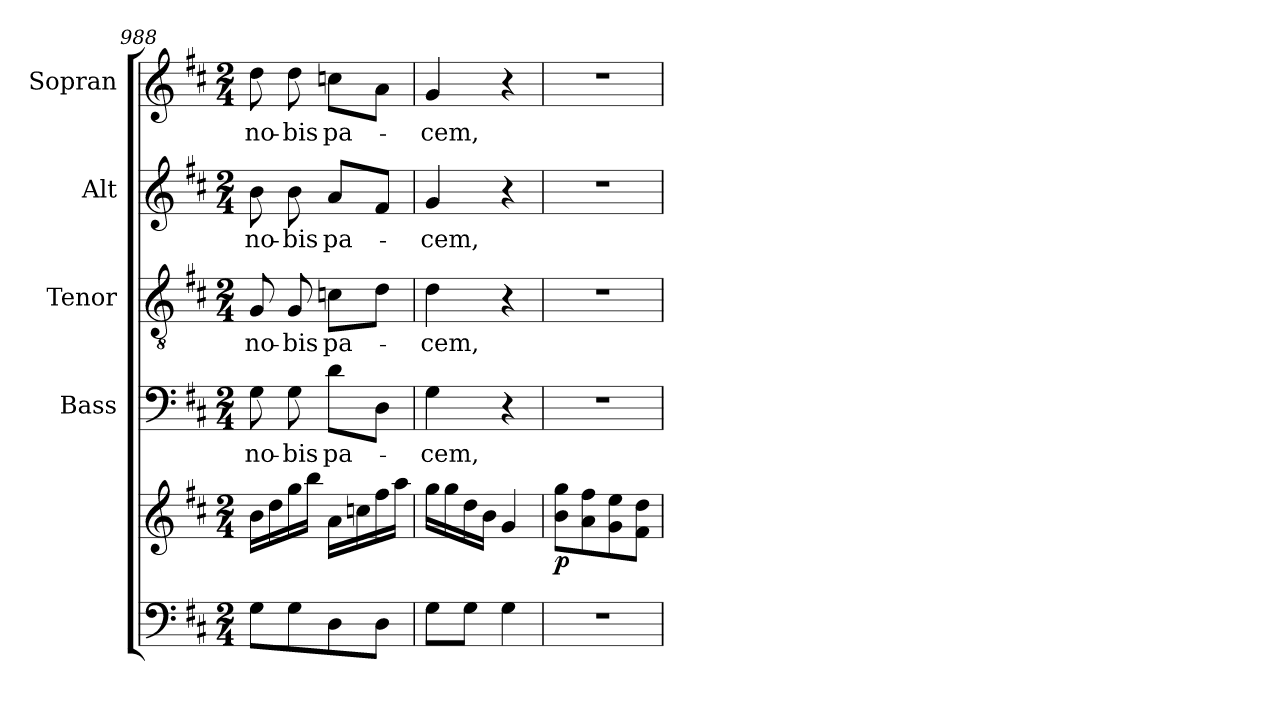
**kern	**kern	**dynam	**kern	**text	**kern	**text	**kern	**text	**kern	**text
*part5	*part5	*part5	*part4	*part4	*part3	*part3	*part2	*part2	*part1	*part1
*staff6	*staff5	*staff5/6	*staff4	*staff4	*staff3	*staff3	*staff2	*staff2	*staff1	*staff1
*	*	*	*I"Bass	*	*I"Tenor	*	*I"Alt	*	*I"Sopran	*
*	*	*	*I'B.	*	*I'T.	*	*I'A.	*	*I'S.	*
*clefF4	*clefG2	*	*clefF4	*	*clefGv2	*	*clefG2	*	*clefG2	*
*k[f#c#]	*k[f#c#]	*	*k[f#c#]	*	*k[f#c#]	*	*k[f#c#]	*	*k[f#c#]	*
*D:	*D:	*	*D:	*	*D:	*	*D:	*	*D:	*
*M2/4	*M2/4	*	*M2/4	*	*M2/4	*	*M2/4	*	*M2/4	*
=988	=988	=988	=988	=988	=988	=988	=988	=988	=988	=988
!	!	!	!	!LO:LY:b	!	!LO:LY:b	!	!LO:LY:b	!	!LO:LY:b
8G\L	16b\LL	.	8G\	no-	8G/	no-	8b\	no-	8dd\	no-
.	16dd\	.	.	.	.	.	.	.	.	.
!	!	!	!	!LO:LY:b	!	!LO:LY:b	!	!LO:LY:b	!	!LO:LY:b
8G\	16gg\	.	8G\	-bis	8G/	-bis	8b\	-bis	8dd\	-bis
.	16bb\JJ	.	.	.	.	.	.	.	.	.
!	!	!	!	!LO:LY:b	!	!LO:LY:b	!	!LO:LY:b	!	!LO:LY:b
8D\	16a\LL	.	8d\L	pa-	8cn\L	pa-	8a/L	pa-	8ccn\L	pa-
.	16ccn\	.	.	.	.	.	.	.	.	.
8D\J	16ff#\	.	8D\J	.	8d\J	.	8f#/J	.	8a\J	.
.	16aa\JJ	.	.	.	.	.	.	.	.	.
=989	=989	=989	=989	=989	=989	=989	=989	=989	=989	=989
!	!	!	!	!LO:LY:b	!	!LO:LY:b	!	!LO:LY:b	!	!LO:LY:b
8G\L	16gg\LL	.	4G\	-cem,	4d\	-cem,	4g/	-cem,	4g/	-cem,
.	16gg\	.	.	.	.	.	.	.	.	.
8G\J	16dd\	.	.	.	.	.	.	.	.	.
.	16b\JJ	.	.	.	.	.	.	.	.	.
4G\	4g/	.	4r	.	4r	.	4r	.	4r	.
!!LO:LB:g=z
=990	=990	=990	=990	=990	=990	=990	=990	=990	=990	=990
!	!	!LO:DY:b	!	!	!	!	!	!	!	!
2r	8b\ 8gg\L	p	2r	.	2r	.	2r	.	2r	.
.	8a\ 8ff#\	.	.	.	.	.	.	.	.	.
.	8g\ 8ee\	.	.	.	.	.	.	.	.	.
.	8f#\ 8dd\J	.	.	.	.	.	.	.	.	.
=	=	=	=	=	=	=	=	=	=	=
*-	*-	*-	*-	*-	*-	*-	*-	*-	*-	*-
